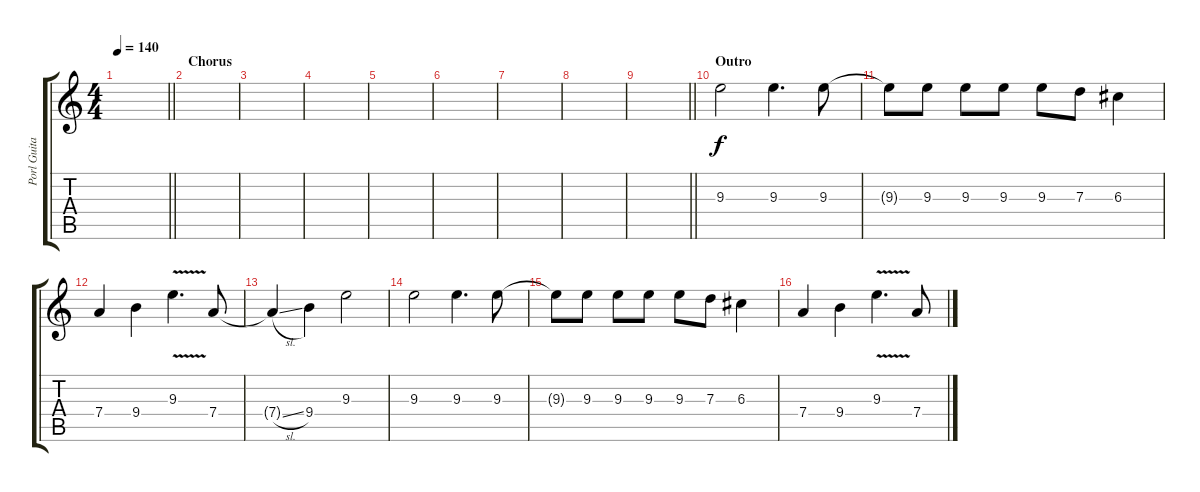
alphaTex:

\track ("Porl Guitar" "Porl Guita") {instrument overdrivenguitar}
\staff {score tabs}
\tuning (E4 B3 G3 D3 A2 E2) {hide}
\ts (4 4)
\tempo 140
\clef g2
\barLineRight lightlight
\ks c
|
\section ("" "Chorus")
|
|
|
|
|
|
|
\barLineRight lightlight
|
\section ("" "Outro")
9.3.2 9.3.4{d} 9.3.8 |
9.3{t}.8 9.3.8 9.3.8 9.3.8 9.3.8 7.3.8 6.3.4 |
7.4.4 9.4.4 9.3{v}.4{d} 7.4.8 |
7.4{sl t}.4 9.4.4 9.3.2 |
9.3.2 9.3.4{d} 9.3.8 |
9.3{t}.8 9.3.8 9.3.8 9.3.8 9.3.8 7.3.8 6.3.4 |
7.4.4 9.4.4 9.3{v}.4{d} 7.4.8
